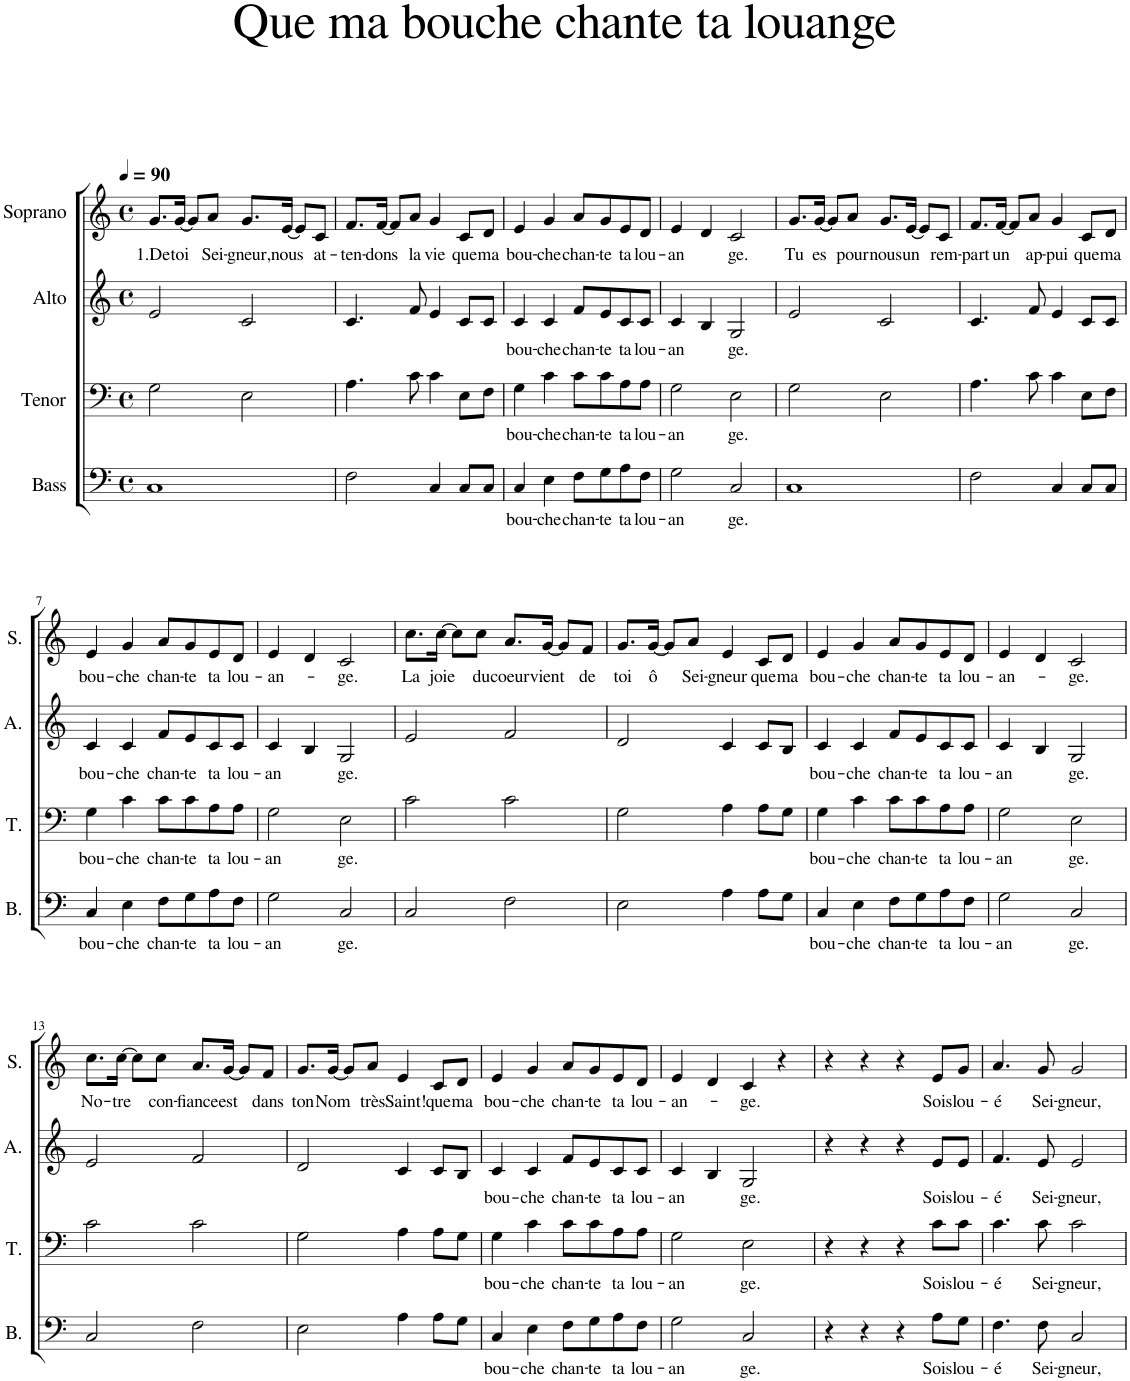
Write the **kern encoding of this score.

**kern	**text	**kern	**text	**kern	**text	**kern	**text
*part4	*part4	*part3	*part3	*part2	*part2	*part1	*part1
*staff4	*staff4	*staff3	*staff3	*staff2	*staff2	*staff1	*staff1
*I"Bass	*	*I"Tenor	*	*I"Alto	*	*I"Soprano	*
*I'B.	*	*I'T.	*	*I'A.	*	*I'S.	*
*clefF4	*	*clefF4	*	*clefG2	*	*clefG2	*
*k[]	*	*k[]	*	*k[]	*	*k[]	*
*M4/4	*	*M4/4	*	*M4/4	*	*M4/4	*
*met(c)	*	*met(c)	*	*met(c)	*	*met(c)	*
*MM90	*	*MM90	*	*MM90	*	*MM90	*
=1	=1	=1	=1	=1	=1	=1	=1
!	!	!	!	!	!	!	!LO:LY:b
1C	.	2G\	.	2e/	.	8.g/L	1.De
!	!	!	!	!	!	!	!LO:LY:b
.	.	.	.	.	.	[16g/Jk	toi
.	.	.	.	.	.	8g/L]	.
!	!	!	!	!	!	!	!LO:LY:b
.	.	.	.	.	.	8a/J	Sei-
!	!	!	!	!	!	!	!LO:LY:b
.	.	2E\	.	2c/	.	8.g/L	-gneur,
!	!	!	!	!	!	!	!LO:LY:b
.	.	.	.	.	.	[16e/Jk	nous
.	.	.	.	.	.	8e/L]	.
!	!	!	!	!	!	!	!LO:LY:b
.	.	.	.	.	.	8c/J	at-
=2	=2	=2	=2	=2	=2	=2	=2
!	!	!	!	!	!	!	!LO:LY:b
2F\	.	4.A\	.	4.c/	.	8.f/L	-ten-
!	!	!	!	!	!	!	!LO:LY:b
.	.	.	.	.	.	[16f/Jk	-dons
.	.	.	.	.	.	8f/L]	.
!	!	!	!	!	!	!	!LO:LY:b
.	.	8c\	.	8f/	.	8a/J	la
!	!	!	!	!	!	!	!LO:LY:b
4C/	.	4c\	.	4e/	.	4g/	vie
!	!	!	!	!	!	!	!LO:LY:b
8C/L	.	8E\L	.	8c/L	.	8c/L	que
!	!	!	!	!	!	!	!LO:LY:b
8C/J	.	8F\J	.	8c/J	.	8d/J	ma
=3	=3	=3	=3	=3	=3	=3	=3
!	!LO:LY:b	!	!LO:LY:b	!	!LO:LY:b	!	!LO:LY:b
4C/	bou-	4G\	bou-	4c/	bou-	4e/	bou-
!	!LO:LY:b	!	!LO:LY:b	!	!LO:LY:b	!	!LO:LY:b
4E\	-che	4c\	-che	4c/	-che	4g/	-che
!	!LO:LY:b	!	!LO:LY:b	!	!LO:LY:b	!	!LO:LY:b
8F\L	chan-	8c\L	chan-	8f/L	chan-	8a/L	chan-
!	!LO:LY:b	!	!LO:LY:b	!	!LO:LY:b	!	!LO:LY:b
8G\	-te	8c\	-te	8e/	-te	8g/	-te
!	!LO:LY:b	!	!LO:LY:b	!	!LO:LY:b	!	!LO:LY:b
8A\	ta	8A\	ta	8c/	ta	8e/	ta
!	!LO:LY:b	!	!LO:LY:b	!	!LO:LY:b	!	!LO:LY:b
8F\J	lou-	8A\J	lou-	8c/J	lou-	8d/J	lou-
=4	=4	=4	=4	=4	=4	=4	=4
!	!LO:LY:b	!	!LO:LY:b	!	!LO:LY:b	!	!LO:LY:b
2G\	-an	2G\	-an	4c/	-an	4e/	-an
.	.	.	.	4B/	.	4d/	.
!	!LO:LY:b	!	!LO:LY:b	!	!LO:LY:b	!	!LO:LY:b
2C/	ge.	2E\	ge.	2G/	ge.	2c/	ge.
=5	=5	=5	=5	=5	=5	=5	=5
!	!	!	!	!	!	!	!LO:LY:b
1C	.	2G\	.	2e/	.	8.g/L	Tu
!	!	!	!	!	!	!	!LO:LY:b
.	.	.	.	.	.	[16g/Jk	es
.	.	.	.	.	.	8g/L]	.
!	!	!	!	!	!	!	!LO:LY:b
.	.	.	.	.	.	8a/J	pour
!	!	!	!	!	!	!	!LO:LY:b
.	.	2E\	.	2c/	.	8.g/L	nous
!	!	!	!	!	!	!	!LO:LY:b
.	.	.	.	.	.	[16e/Jk	un
.	.	.	.	.	.	8e/L]	.
!	!	!	!	!	!	!	!LO:LY:b
.	.	.	.	.	.	8c/J	rem-
=6	=6	=6	=6	=6	=6	=6	=6
!	!	!	!	!	!	!	!LO:LY:b
2F\	.	4.A\	.	4.c/	.	8.f/L	-part
!	!	!	!	!	!	!	!LO:LY:b
.	.	.	.	.	.	[16f/Jk	un
.	.	.	.	.	.	8f/L]	.
!	!	!	!	!	!	!	!LO:LY:b
.	.	8c\	.	8f/	.	8a/J	ap-
!	!	!	!	!	!	!	!LO:LY:b
4C/	.	4c\	.	4e/	.	4g/	-pui
!	!	!	!	!	!	!	!LO:LY:b
8C/L	.	8E\L	.	8c/L	.	8c/L	que
!	!	!	!	!	!	!	!LO:LY:b
8C/J	.	8F\J	.	8c/J	.	8d/J	ma
!!LO:LB:g=z
=7	=7	=7	=7	=7	=7	=7	=7
!	!LO:LY:b	!	!LO:LY:b	!	!LO:LY:b	!	!LO:LY:b
4C/	bou-	4G\	bou-	4c/	bou-	4e/	bou-
!	!LO:LY:b	!	!LO:LY:b	!	!LO:LY:b	!	!LO:LY:b
4E\	-che	4c\	-che	4c/	-che	4g/	-che
!	!LO:LY:b	!	!LO:LY:b	!	!LO:LY:b	!	!LO:LY:b
8F\L	chan-	8c\L	chan-	8f/L	chan-	8a/L	chan-
!	!LO:LY:b	!	!LO:LY:b	!	!LO:LY:b	!	!LO:LY:b
8G\	-te	8c\	-te	8e/	-te	8g/	-te
!	!LO:LY:b	!	!LO:LY:b	!	!LO:LY:b	!	!LO:LY:b
8A\	ta	8A\	ta	8c/	ta	8e/	ta
!	!LO:LY:b	!	!LO:LY:b	!	!LO:LY:b	!	!LO:LY:b
8F\J	lou-	8A\J	lou-	8c/J	lou-	8d/J	lou-
=8	=8	=8	=8	=8	=8	=8	=8
!	!LO:LY:b	!	!LO:LY:b	!	!LO:LY:b	!	!LO:LY:b
2G\	-an	2G\	-an	4c/	-an	4e/	-an-
.	.	.	.	4B/	.	4d/	.
!	!LO:LY:b	!	!LO:LY:b	!	!LO:LY:b	!	!LO:LY:b
2C/	ge.	2E\	ge.	2G/	ge.	2c/	-ge.
=9	=9	=9	=9	=9	=9	=9	=9
!	!	!	!	!	!	!	!LO:LY:b
2C/	.	2c\	.	2e/	.	8.cc\L	La
!	!	!	!	!	!	!	!LO:LY:b
.	.	.	.	.	.	[16cc\Jk	joie
.	.	.	.	.	.	8cc\L]	.
!	!	!	!	!	!	!	!LO:LY:b
.	.	.	.	.	.	8cc\J	du
!	!	!	!	!	!	!	!LO:LY:b
2F\	.	2c\	.	2f/	.	8.a/L	coeur
!	!	!	!	!	!	!	!LO:LY:b
.	.	.	.	.	.	[16g/Jk	vient
.	.	.	.	.	.	8g/L]	.
!	!	!	!	!	!	!	!LO:LY:b
.	.	.	.	.	.	8f/J	de
=10	=10	=10	=10	=10	=10	=10	=10
!	!	!	!	!	!	!	!LO:LY:b
2E\	.	2G\	.	2d/	.	8.g/L	toi
!	!	!	!	!	!	!	!LO:LY:b
.	.	.	.	.	.	[16g/Jk	ô
.	.	.	.	.	.	8g/L]	.
!	!	!	!	!	!	!	!LO:LY:b
.	.	.	.	.	.	8a/J	Sei-
!	!	!	!	!	!	!	!LO:LY:b
4A\	.	4A\	.	4c/	.	4e/	-gneur
!	!	!	!	!	!	!	!LO:LY:b
8A\L	.	8A\L	.	8c/L	.	8c/L	que
!	!	!	!	!	!	!	!LO:LY:b
8G\J	.	8G\J	.	8B/J	.	8d/J	ma
=11	=11	=11	=11	=11	=11	=11	=11
!	!LO:LY:b	!	!LO:LY:b	!	!LO:LY:b	!	!LO:LY:b
4C/	bou-	4G\	bou-	4c/	bou-	4e/	bou-
!	!LO:LY:b	!	!LO:LY:b	!	!LO:LY:b	!	!LO:LY:b
4E\	-che	4c\	-che	4c/	-che	4g/	-che
!	!LO:LY:b	!	!LO:LY:b	!	!LO:LY:b	!	!LO:LY:b
8F\L	chan-	8c\L	chan-	8f/L	chan-	8a/L	chan-
!	!LO:LY:b	!	!LO:LY:b	!	!LO:LY:b	!	!LO:LY:b
8G\	-te	8c\	-te	8e/	-te	8g/	-te
!	!LO:LY:b	!	!LO:LY:b	!	!LO:LY:b	!	!LO:LY:b
8A\	ta	8A\	ta	8c/	ta	8e/	ta
!	!LO:LY:b	!	!LO:LY:b	!	!LO:LY:b	!	!LO:LY:b
8F\J	lou-	8A\J	lou-	8c/J	lou-	8d/J	lou-
=12	=12	=12	=12	=12	=12	=12	=12
!	!LO:LY:b	!	!LO:LY:b	!	!LO:LY:b	!	!LO:LY:b
2G\	-an	2G\	-an	4c/	-an	4e/	-an-
.	.	.	.	4B/	.	4d/	.
!	!LO:LY:b	!	!LO:LY:b	!	!LO:LY:b	!	!LO:LY:b
2C/	ge.	2E\	ge.	2G/	ge.	2c/	-ge.
!!LO:LB:g=z
=13	=13	=13	=13	=13	=13	=13	=13
!	!	!	!	!	!	!	!LO:LY:b
2C/	.	2c\	.	2e/	.	8.cc\L	No-
!	!	!	!	!	!	!	!LO:LY:b
.	.	.	.	.	.	[16cc\Jk	-tre
.	.	.	.	.	.	8cc\L]	.
!	!	!	!	!	!	!	!LO:LY:b
.	.	.	.	.	.	8cc\J	con-
!	!	!	!	!	!	!	!LO:LY:b
2F\	.	2c\	.	2f/	.	8.a/L	-fiance
!	!	!	!	!	!	!	!LO:LY:b
.	.	.	.	.	.	[16g/Jk	est
.	.	.	.	.	.	8g/L]	.
!	!	!	!	!	!	!	!LO:LY:b
.	.	.	.	.	.	8f/J	dans
=14	=14	=14	=14	=14	=14	=14	=14
!	!	!	!	!	!	!	!LO:LY:b
2E\	.	2G\	.	2d/	.	8.g/L	ton
!	!	!	!	!	!	!	!LO:LY:b
.	.	.	.	.	.	[16g/Jk	Nom
.	.	.	.	.	.	8g/L]	.
!	!	!	!	!	!	!	!LO:LY:b
.	.	.	.	.	.	8a/J	très
!	!	!	!	!	!	!	!LO:LY:b
4A\	.	4A\	.	4c/	.	4e/	Saint!
!	!	!	!	!	!	!	!LO:LY:b
8A\L	.	8A\L	.	8c/L	.	8c/L	que
!	!	!	!	!	!	!	!LO:LY:b
8G\J	.	8G\J	.	8B/J	.	8d/J	ma
=15	=15	=15	=15	=15	=15	=15	=15
!	!LO:LY:b	!	!LO:LY:b	!	!LO:LY:b	!	!LO:LY:b
4C/	bou-	4G\	bou-	4c/	bou-	4e/	bou-
!	!LO:LY:b	!	!LO:LY:b	!	!LO:LY:b	!	!LO:LY:b
4E\	-che	4c\	-che	4c/	-che	4g/	-che
!	!LO:LY:b	!	!LO:LY:b	!	!LO:LY:b	!	!LO:LY:b
8F\L	chan-	8c\L	chan-	8f/L	chan-	8a/L	chan-
!	!LO:LY:b	!	!LO:LY:b	!	!LO:LY:b	!	!LO:LY:b
8G\	-te	8c\	-te	8e/	-te	8g/	-te
!	!LO:LY:b	!	!LO:LY:b	!	!LO:LY:b	!	!LO:LY:b
8A\	ta	8A\	ta	8c/	ta	8e/	ta
!	!LO:LY:b	!	!LO:LY:b	!	!LO:LY:b	!	!LO:LY:b
8F\J	lou-	8A\J	lou-	8c/J	lou-	8d/J	lou-
=16	=16	=16	=16	=16	=16	=16	=16
!	!LO:LY:b	!	!LO:LY:b	!	!LO:LY:b	!	!LO:LY:b
2G\	-an	2G\	-an	4c/	-an	4e/	-an-
.	.	.	.	4B/	.	4d/	.
!	!LO:LY:b	!	!LO:LY:b	!	!LO:LY:b	!	!LO:LY:b
2C/	ge.	2E\	ge.	2G/	ge.	4c/	-ge.
.	.	.	.	.	.	4r	.
=17	=17	=17	=17	=17	=17	=17	=17
4r	.	4r	.	4r	.	4r	.
4r	.	4r	.	4r	.	4r	.
4r	.	4r	.	4r	.	4r	.
!	!LO:LY:b	!	!LO:LY:b	!	!LO:LY:b	!	!LO:LY:b
8A\L	Sois	8c\L	Sois	8e/L	Sois	8e/L	Sois
!	!LO:LY:b	!	!LO:LY:b	!	!LO:LY:b	!	!LO:LY:b
8G\J	lou-	8c\J	lou-	8e/J	lou-	8g/J	lou-
=18	=18	=18	=18	=18	=18	=18	=18
!	!LO:LY:b	!	!LO:LY:b	!	!LO:LY:b	!	!LO:LY:b
4.F\	-é	4.c\	-é	4.f/	-é	4.a/	-é
!	!LO:LY:b	!	!LO:LY:b	!	!LO:LY:b	!	!LO:LY:b
8F\	Sei-	8c\	Sei-	8e/	Sei-	8g/	Sei-
!	!LO:LY:b	!	!LO:LY:b	!	!LO:LY:b	!	!LO:LY:b
2C/	-gneur,	2c\	-gneur,	2e/	-gneur,	2g/	-gneur,
=	=	=	=	=	=	=	=
*-	*-	*-	*-	*-	*-	*-	*-
